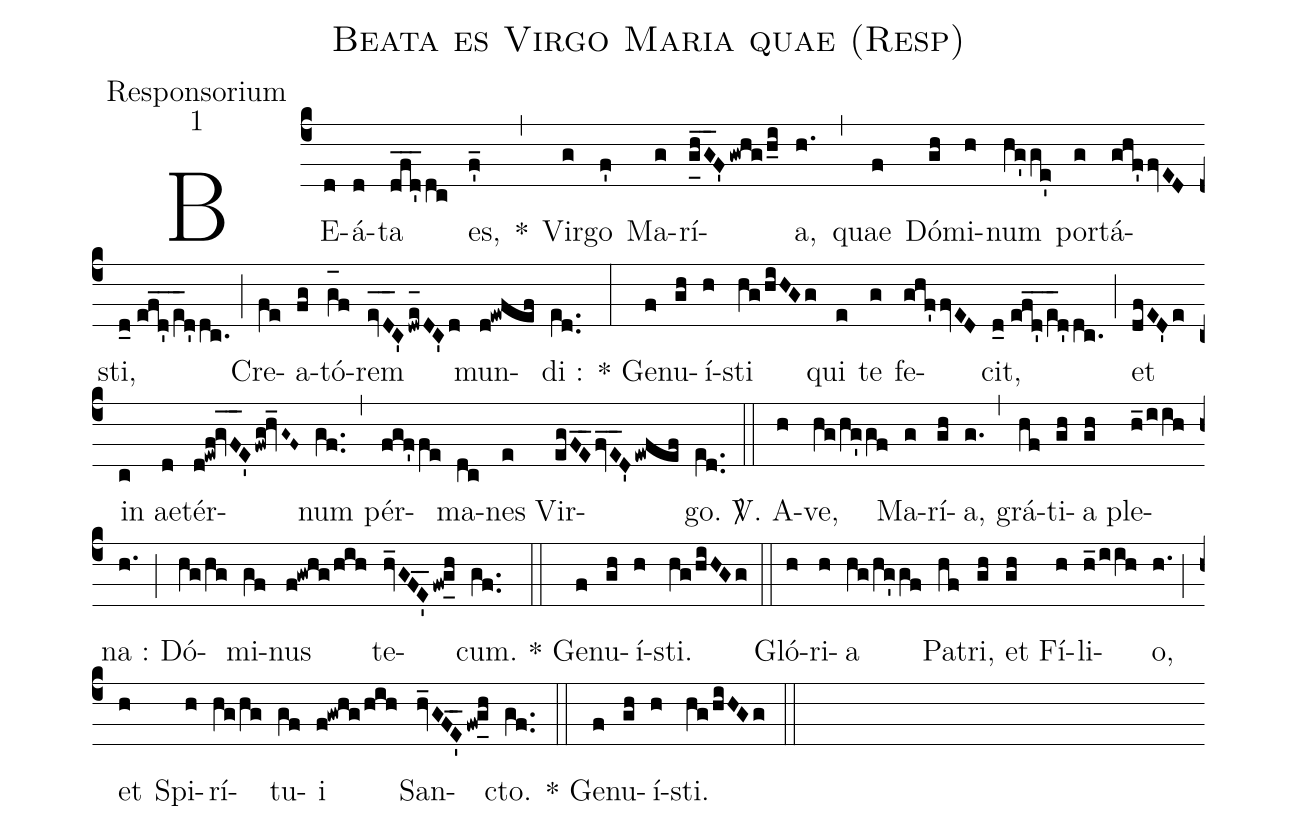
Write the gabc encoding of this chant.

name:Beata es Virgo Maria quae (Resp);
office-part:Responsorium;
mode:1;
%%
(c4) BE(d)á(d)ta(d_f_d'_dc) es,(f'_) *(,) Vir(g)go(f') Ma(g)rí(g_[uh:l]h_G_F'gwhg/h_i)a,(h.) (,) quae(f) Dó(gh)mi(h)num(hg'ge') por(g)tá(ghf'fvED)sti,(d_0//ef_d'_/e_[ll:1]d'dc.) (;) Cre(fe)a(fg)tó(g_[oh:h]f)rem(ev_[oh:h]D_[oh:h]C'/!dwe_[oh:h]DC'd) mun(d!ewfef)di :(e[ll:1]d..) (:) * Ge(f)nu(gh)í(h)sti(hg/hiHGg) qui(e) te(g) fe(ghf'fvED)cit,(d_0//ef_d'_/e_[ll:1]d'dc.) (;) et(dfED'e) in(c) ae(d)tér(d!ewf!gv_[oh:h]F_[oh:h]E'/!fwg!hv_G~F~)num(gf..) (,) pér(fgf'fe)ma(dc)nes(e) Vir(egF_E_2fv_E_D'ewfef)go.(e[ll:1]d..) (::)
<sp>V/</sp>. A(h)ve,(hg/hg'gf) Ma(g)rí(gh)a,(g.) (,) grá(hf)ti(gh)a(gh) ple(h_/iih)na :(h.) (;) Dó(hg/hg)mi(gf)nus(f!gwhg/hih) te(hv_GF_5E'_fw!g_[uh:l]h)cum.(gf..) (::) * Ge(f)nu(gh)í(h)sti.(hg/hiHGg) (::)
Gló(h)ri(h)a(hg/hg'gf) Pa(hf)tri,(gh) et(gh) Fí(h)li(h_/iih)o,(h.) (;) et(h) Spi(h)rí(hg/hg)tu(gf)i(f!gwhg/hih) San(hv_GF_5E'_fw!g_[uh:l]h)cto.(gf..) (::) * Ge(f)nu(gh)í(h)sti.(hg/hiHGg) (::)
